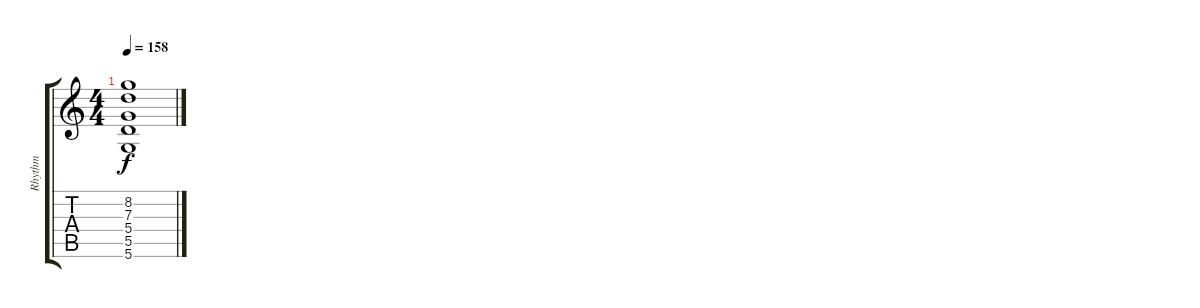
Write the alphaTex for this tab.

\track ("Rhythm" "Rhythm") {instrument distortionguitar}
\staff {score tabs}
\tuning (E4 B3 G3 D3 A2 D2) {hide}
\ts (4 4)
\tempo 158
\clef g2
\ks c
(8.2{t} 7.3{t} 5.4{t} 5.5{t} 5.6{t}).1{dy f}
